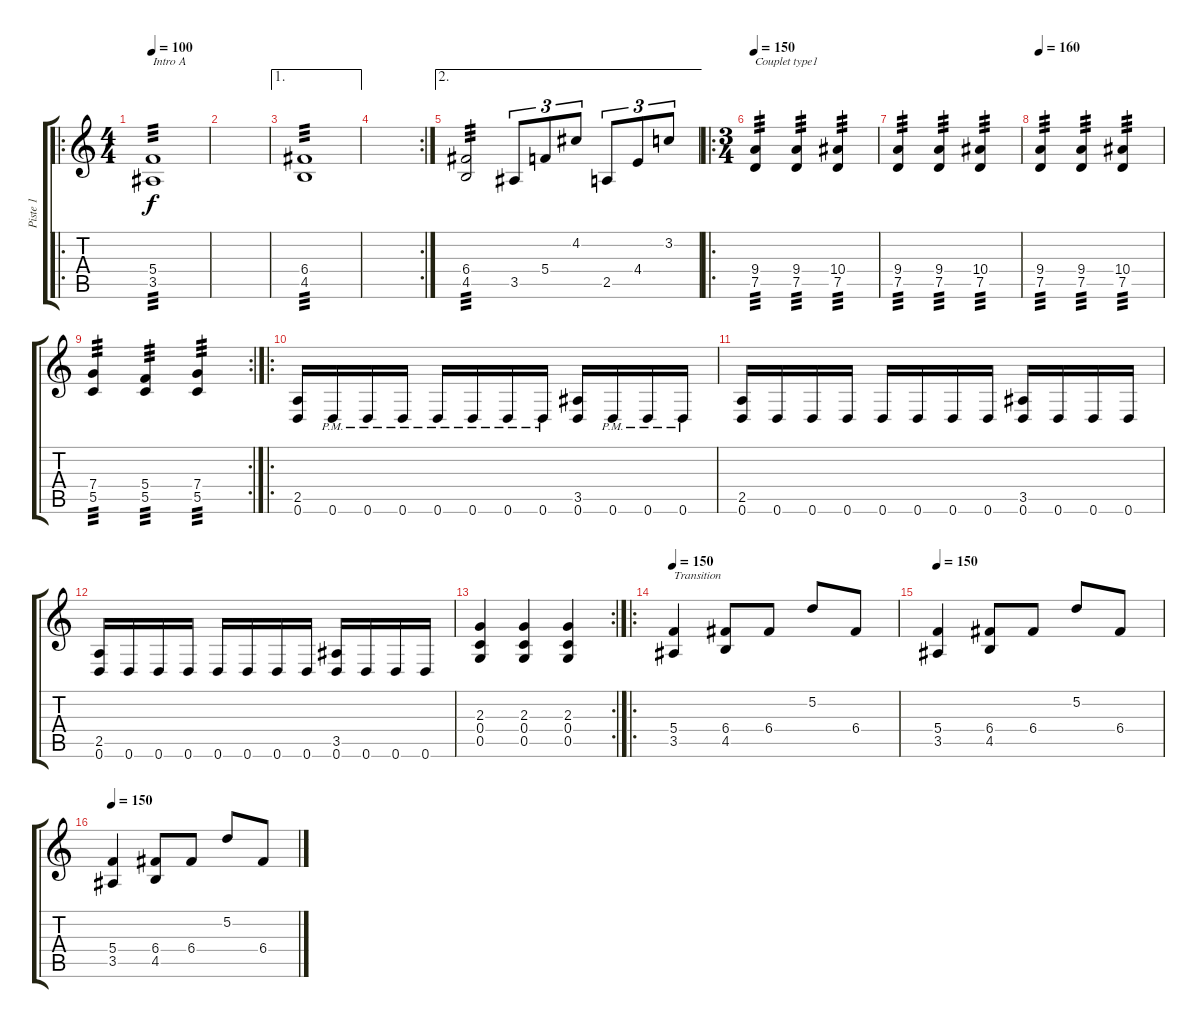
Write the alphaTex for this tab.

\track ("Piste 1" "Piste 1") {instrument distortionguitar}
\staff {score tabs}
\tuning (D4 A3 F3 C3 G2 D2) {hide}
\ro
\ts (4 4)
\tempo 100
\clef g2
\ks c
(5.4 3.5).1{txt "Intro A" tp 3 dy f instrument distortionguitar} |
|
\ae 1
(6.4 4.5).1{tp 3} |
\rc 2
|
\ae 2
(6.4 4.5).2{tp 3} 3.5.8{tu (3 2)} 5.4.8{tu (3 2)} 4.2.8{tu (3 2)} 2.5.8{tu (3 2)} 4.4.8{tu (3 2)} 3.2.8{tu (3 2)} |
\ro
\ts (3 4)
\tempo 150
(9.4 7.5).4{txt "Couplet type1" tp 3} (9.4 7.5).4{tp 3} (10.4 7.5).4{tp 3} |
(9.4 7.5).4{tp 3} (9.4 7.5).4{tp 3} (10.4 7.5).4{tp 3} |
\tempo 160
(9.4 7.5).4{tp 3} (9.4 7.5).4{tp 3} (10.4 7.5).4{tp 3} |
\rc 2
(7.4 5.5).4{tp 3} (5.4 5.5).4{tp 3} (7.4 5.5).4{tp 3} |
\ro
(2.5 0.6).16 0.6{pm}.16 0.6{pm}.16 0.6{pm}.16 0.6{pm}.16 0.6{pm}.16 0.6{pm}.16 0.6{pm}.16 (3.5 0.6).16 0.6{pm}.16 0.6{pm}.16 0.6{pm}.16 |
(2.5 0.6).16 0.6.16 0.6.16 0.6.16 0.6.16 0.6.16 0.6.16 0.6.16 (3.5 0.6).16 0.6.16 0.6.16 0.6.16 |
(2.5 0.6).16 0.6.16 0.6.16 0.6.16 0.6.16 0.6.16 0.6.16 0.6.16 (3.5 0.6).16 0.6.16 0.6.16 0.6.16 |
\rc 2
(2.3 0.4 0.5).4 (2.3 0.4 0.5).4 (2.3 0.4 0.5).4 |
\ro
\tempo 150
(5.4 3.5).4{txt "Transition"} (6.4 4.5).8 6.4.8 5.2.8 6.4.8 |
\tempo 150
(5.4 3.5).4 (6.4 4.5).8 6.4.8 5.2.8 6.4.8 |
\tempo 150
(5.4 3.5).4 (6.4 4.5).8 6.4.8 5.2.8 6.4.8
